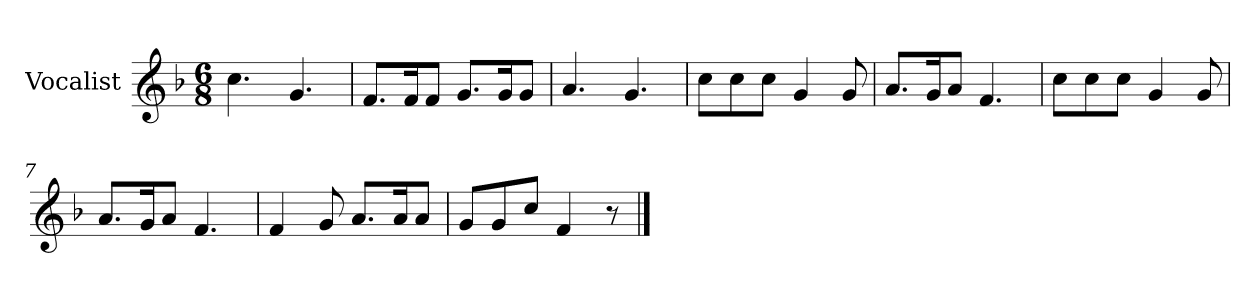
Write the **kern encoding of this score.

**kern
*part1
*staff1
*I"Vocalist
*k[b-]
*F:
*M6/8
=1
4.cc
4.g
=2
8.fL
16fK
8fJ
8.gL
16gK
8gJ
=3
4.a
4.g
=4
8ccL
8cc
8ccJ
4g
8g
=5
8.aL
16gK
8aJ
4.f
=6
8ccL
8cc
8ccJ
4g
8g
=7
8.aL
16gK
8aJ
4.f
=8
4f
8g
8.aL
16aK
8aJ
=9
8gL
8g
8ccJ
4f
8r
==
*-
